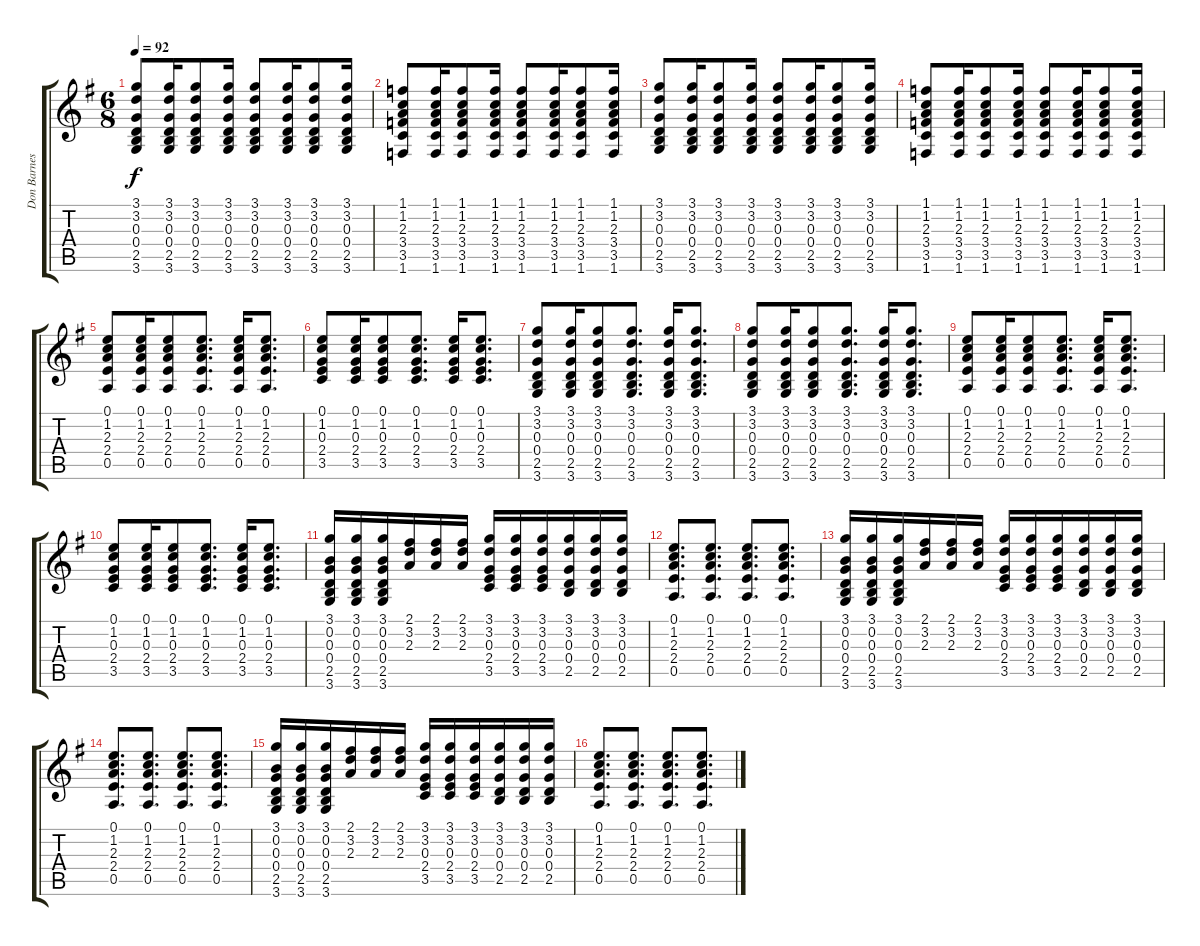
\track ("Don Barnes Guitar II" "Don Barnes") {instrument acousticguitarsteel}
\staff {score tabs}
\tuning (E4 B3 G3 D3 A2 E2) {hide}
\ts (6 8)
\tempo 92
\clef g2
\ks g
(3.1 3.2 0.3 0.4 2.5 3.6).8{dy f} (3.1 3.2 0.3 0.4 2.5 3.6).16 (3.1 3.2 0.3 0.4 2.5 3.6).8 (3.1 3.2 0.3 0.4 2.5 3.6).16 (3.1 3.2 0.3 0.4 2.5 3.6).8 (3.1 3.2 0.3 0.4 2.5 3.6).16 (3.1 3.2 0.3 0.4 2.5 3.6).8 (3.1 3.2 0.3 0.4 2.5 3.6).16 |
(1.1 1.2 2.3 3.4 3.5 1.6).8 (1.1 1.2 2.3 3.4 3.5 1.6).16 (1.1 1.2 2.3 3.4 3.5 1.6).8 (1.1 1.2 2.3 3.4 3.5 1.6).16 (1.1 1.2 2.3 3.4 3.5 1.6).8 (1.1 1.2 2.3 3.4 3.5 1.6).16 (1.1 1.2 2.3 3.4 3.5 1.6).8 (1.1 1.2 2.3 3.4 3.5 1.6).16 |
(3.1 3.2 0.3 0.4 2.5 3.6).8 (3.1 3.2 0.3 0.4 2.5 3.6).16 (3.1 3.2 0.3 0.4 2.5 3.6).8 (3.1 3.2 0.3 0.4 2.5 3.6).16 (3.1 3.2 0.3 0.4 2.5 3.6).8 (3.1 3.2 0.3 0.4 2.5 3.6).16 (3.1 3.2 0.3 0.4 2.5 3.6).8 (3.1 3.2 0.3 0.4 2.5 3.6).16 |
(1.1 1.2 2.3 3.4 3.5 1.6).8 (1.1 1.2 2.3 3.4 3.5 1.6).16 (1.1 1.2 2.3 3.4 3.5 1.6).8 (1.1 1.2 2.3 3.4 3.5 1.6).16 (1.1 1.2 2.3 3.4 3.5 1.6).8 (1.1 1.2 2.3 3.4 3.5 1.6).16 (1.1 1.2 2.3 3.4 3.5 1.6).8 (1.1 1.2 2.3 3.4 3.5 1.6).16 |
(0.1 1.2 2.3 2.4 0.5).8 (0.1 1.2 2.3 2.4 0.5).16 (0.1 1.2 2.3 2.4 0.5).8 (0.1 1.2 2.3 2.4 0.5).8{d} (0.1 1.2 2.3 2.4 0.5).16 (0.1 1.2 2.3 2.4 0.5).8{d} |
(0.1 1.2 0.3 2.4 3.5).8 (0.1 1.2 0.3 2.4 3.5).16 (0.1 1.2 0.3 2.4 3.5).8 (0.1 1.2 0.3 2.4 3.5).8{d} (0.1 1.2 0.3 2.4 3.5).16 (0.1 1.2 0.3 2.4 3.5).8{d} |
(3.1 3.2 0.3 0.4 2.5 3.6).8 (3.1 3.2 0.3 0.4 2.5 3.6).16 (3.1 3.2 0.3 0.4 2.5 3.6).8 (3.1 3.2 0.3 0.4 2.5 3.6).8{d} (3.1 3.2 0.3 0.4 2.5 3.6).16 (3.1 3.2 0.3 0.4 2.5 3.6).8{d} |
(3.1 3.2 0.3 0.4 2.5 3.6).8 (3.1 3.2 0.3 0.4 2.5 3.6).16 (3.1 3.2 0.3 0.4 2.5 3.6).8 (3.1 3.2 0.3 0.4 2.5 3.6).8{d} (3.1 3.2 0.3 0.4 2.5 3.6).16 (3.1 3.2 0.3 0.4 2.5 3.6).8{d} |
(0.1 1.2 2.3 2.4 0.5).8 (0.1 1.2 2.3 2.4 0.5).16 (0.1 1.2 2.3 2.4 0.5).8 (0.1 1.2 2.3 2.4 0.5).8{d} (0.1 1.2 2.3 2.4 0.5).16 (0.1 1.2 2.3 2.4 0.5).8{d} |
(0.1 1.2 0.3 2.4 3.5).8 (0.1 1.2 0.3 2.4 3.5).16 (0.1 1.2 0.3 2.4 3.5).8 (0.1 1.2 0.3 2.4 3.5).8{d} (0.1 1.2 0.3 2.4 3.5).16 (0.1 1.2 0.3 2.4 3.5).8{d} |
(3.1 0.2 0.3 0.4 2.5 3.6).16{volume 8 instrument acousticguitarsteel} (3.1 0.2 0.3 0.4 2.5 3.6).16 (3.1 0.2 0.3 0.4 2.5 3.6).16 (2.1 3.2 2.3).16 (2.1 3.2 2.3).16 (2.1 3.2 2.3).16 (3.1 3.2 0.3 2.4 3.5).16 (3.1 3.2 0.3 2.4 3.5).16 (3.1 3.2 0.3 2.4 3.5).16 (3.1 3.2 0.3 0.4 2.5).16 (3.1 3.2 0.3 0.4 2.5).16 (3.1 3.2 0.3 0.4 2.5).16 |
(0.1 1.2 2.3 2.4 0.5).8{d} (0.1 1.2 2.3 2.4 0.5).8{d} (0.1 1.2 2.3 2.4 0.5).8{d} (0.1 1.2 2.3 2.4 0.5).8{d} |
(3.1 0.2 0.3 0.4 2.5 3.6).16 (3.1 0.2 0.3 0.4 2.5 3.6).16 (3.1 0.2 0.3 0.4 2.5 3.6).16 (2.1 3.2 2.3).16 (2.1 3.2 2.3).16 (2.1 3.2 2.3).16 (3.1 3.2 0.3 2.4 3.5).16 (3.1 3.2 0.3 2.4 3.5).16 (3.1 3.2 0.3 2.4 3.5).16 (3.1 3.2 0.3 0.4 2.5).16 (3.1 3.2 0.3 0.4 2.5).16 (3.1 3.2 0.3 0.4 2.5).16 |
(0.1 1.2 2.3 2.4 0.5).8{d} (0.1 1.2 2.3 2.4 0.5).8{d} (0.1 1.2 2.3 2.4 0.5).8{d} (0.1 1.2 2.3 2.4 0.5).8{d} |
(3.1 0.2 0.3 0.4 2.5 3.6).16 (3.1 0.2 0.3 0.4 2.5 3.6).16 (3.1 0.2 0.3 0.4 2.5 3.6).16 (2.1 3.2 2.3).16 (2.1 3.2 2.3).16 (2.1 3.2 2.3).16 (3.1 3.2 0.3 2.4 3.5).16 (3.1 3.2 0.3 2.4 3.5).16 (3.1 3.2 0.3 2.4 3.5).16 (3.1 3.2 0.3 0.4 2.5).16 (3.1 3.2 0.3 0.4 2.5).16 (3.1 3.2 0.3 0.4 2.5).16 |
(0.1 1.2 2.3 2.4 0.5).8{d} (0.1 1.2 2.3 2.4 0.5).8{d} (0.1 1.2 2.3 2.4 0.5).8{d} (0.1 1.2 2.3 2.4 0.5).8{d}
